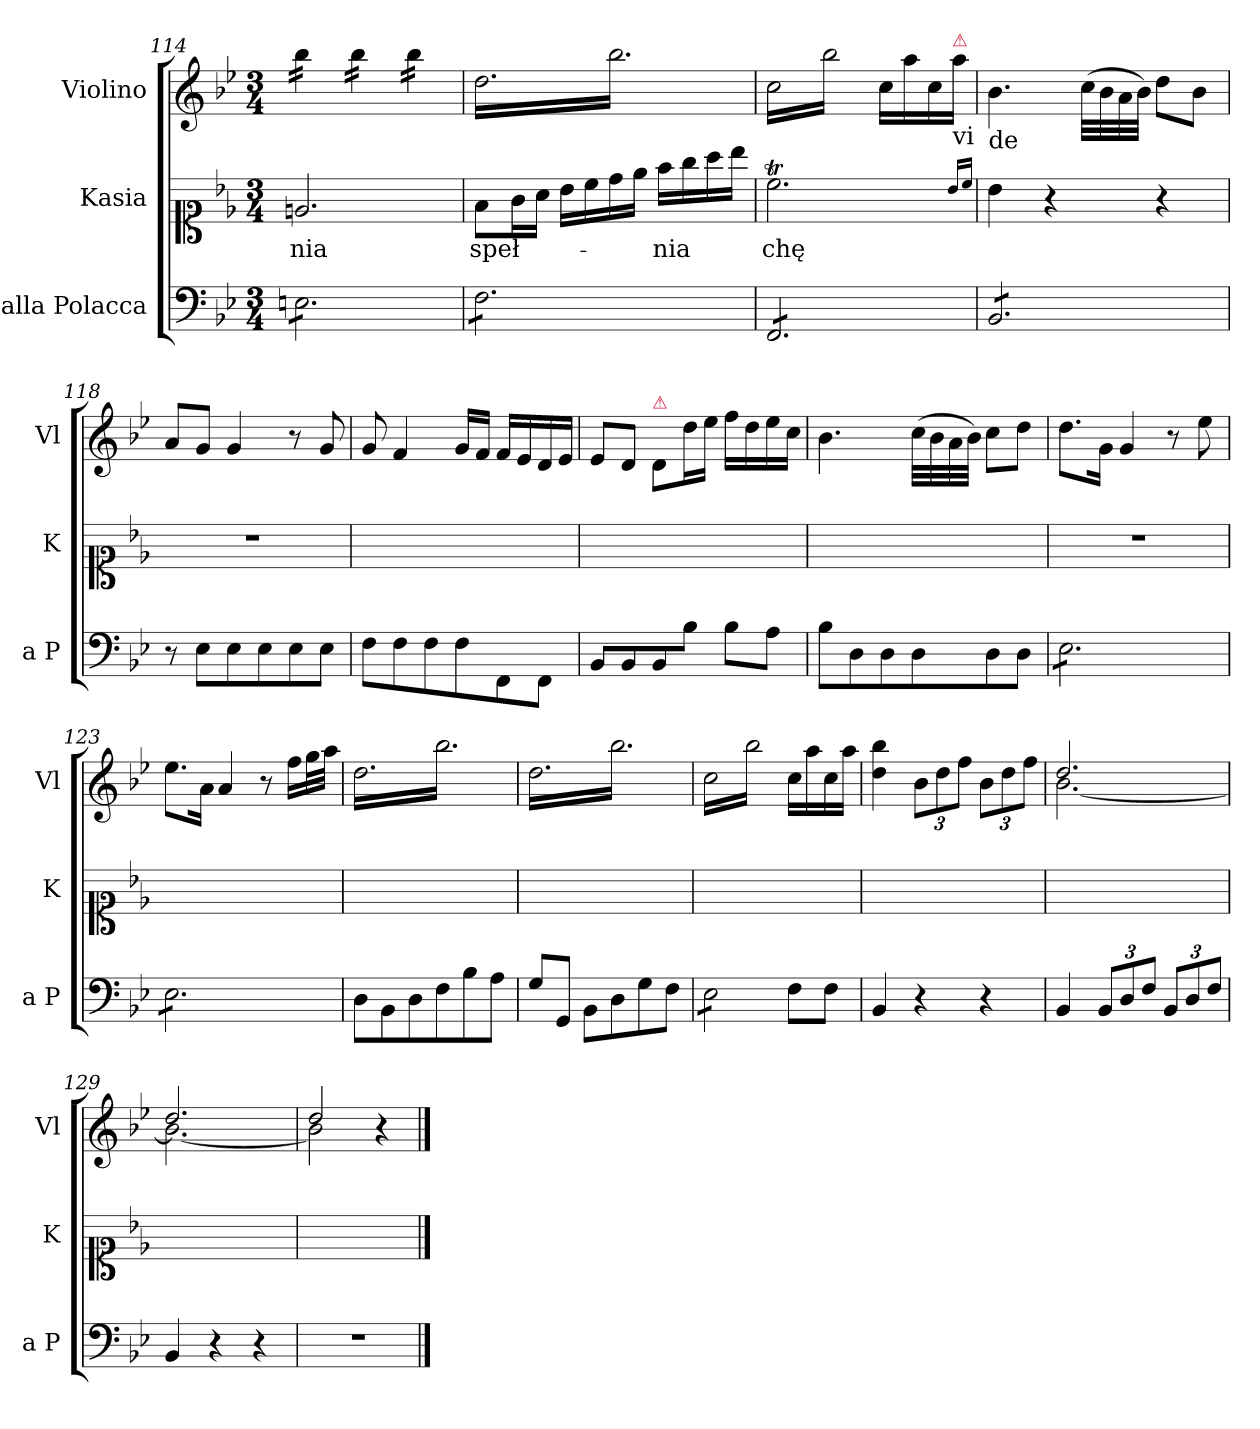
**kern	**kern	**text	**kern
*part3	*part2	*part2	*part1
*staff3	*staff2	*staff2	*staff1
*I"alla Polacca	*I"Kasia	*	*I"Violino
*I'a P	*I'K	*	*I'Vl
*clefF4	*clefC1	*	*clefG2
*k[b-e-]	*k[b-e-]	*	*k[b-e-]
*B-:	*B-:	*	*B-:
*M3/4	*M3/4	*	*M3/4
=114	=114	=114	=114
*tremolo	*	*	*
*	*	*	*tremolo
8En\L	2.en/	-nia	16bb-\LL
.	.	.	16bb-\
8En\	.	.	16bb-\
.	.	.	16bb-\JJ
8En\	.	.	16bb-\LL
.	.	.	16bb-\
8En\	.	.	16bb-\
.	.	.	16bb-\JJ
8En\	.	.	16bb-\LL
.	.	.	16bb-\
8En\J	.	.	16bb-\
.	.	.	16bb-\JJ
=115	=115	=115	=115
8F\L	8f\L	speł-	16dd\LL
.	.	.	16bb-\
8F\	16g\L	.	16dd\
.	16a\JJ	.	16bb-\
8F\	16b-\LL	.	16dd\
.	16cc\	.	16bb-\
8F\	16dd\	.	16dd\
.	16ee-\JJ	.	16bb-\
8F\	16ff\LL	-nia	16dd\
.	16gg\	.	16bb-\
8F\J	16aa\	.	16dd\
.	16bb-\JJ	.	16bb-\JJ
=116	=116	=116	=116
8FF/L	2.ccT\	chę	16cc\LL
.	.	.	16bb-\
8FF/	.	.	16cc\
.	.	.	16bb-\
8FF/	.	.	16cc\
.	.	.	16bb-\
8FF/	.	.	16cc\
.	.	.	16bb-\JJ
*	*	*	*Xtremolo
8FF/	.	.	16cc\LL
.	.	.	16aa\
8FF/J	.	.	16cc\
!	!	!	!LO:TX:a:color=crimson:t=⚠
!	!	!	!LO:TX:b:t=vi
.	.	.	16aa\JJ
.	16qqb-/LL	.	.
.	16qqcc/JJ	.	.
=117	=117	=117	=117
!	!	!	!LO:TX:b:t=de
8BB-/L	4b-\	.	4.b-\
8BB-/	.	.	.
8BB-/	4r	.	.
8BB-/	.	.	(32cc\LLL
.	.	.	32b-\
.	.	.	32a\
.	.	.	32b-\JJJ)
8BB-/	4r	.	8dd\L
8BB-/J	.	.	8b-\J
*Xtremolo	*	*	*
=118	=118	=118	=118
8r	2.r	.	8a/L
8E-\L	.	.	8g/J
8E-\	.	.	4g/
8E-\	.	.	.
8E-\	.	.	8r
8E-\J	.	.	8g/
=119	=119	=119	=119
8F\L	2.ryy	.	8g/
8F\	.	.	4f/
8F\	.	.	.
8F\	.	.	16g/LL
.	.	.	16f/JJ
8FF/	.	.	16f/LL
.	.	.	16e-/
8FF/J	.	.	16d/
.	.	.	16e-/JJ
=120	=120	=120	=120
8BB-/L	2.ryy	.	8e-/L
8BB-/	.	.	8d/J
!	!	!	!LO:TX:a:color=crimson:t=⚠
8BB-/	.	.	8d/L
8B-\J	.	.	16dd\L
.	.	.	16ee-\JJ
8B-\L	.	.	16ff\LL
.	.	.	16dd\
8A\J	.	.	16ee-\
.	.	.	16cc\JJ
=121	=121	=121	=121
8B-\L	2.ryy	.	4.b-\
8D\	.	.	.
8D\	.	.	.
8D\	.	.	(32cc\LLL
.	.	.	32b-\
.	.	.	32a\
.	.	.	32b-\JJJ)
8D\	.	.	8cc\L
8D\J	.	.	8dd\J
=122	=122	=122	=122
*tremolo	*	*	*
8E-\L	2.r	.	8.dd\L
8E-\	.	.	.
.	.	.	16g\Jk
8E-\	.	.	4g/
8E-\	.	.	.
8E-\	.	.	8r
8E-\J	.	.	8ee-\
=123	=123	=123	=123
8E-\L	2.ryy	.	8.ee-\L
8E-\	.	.	.
.	.	.	16a\Jk
8E-\	.	.	4a/
8E-\	.	.	.
8E-\	.	.	8r
8E-\J	.	.	16ff\LL
*Xtremolo	*	*	*
.	.	.	32gg\L
.	.	.	32aa\JJJ
=124	=124	=124	=124
*	*	*	*tremolo
8D\L	2.ryy	.	16dd\LL
.	.	.	16bb-\
8BB-\	.	.	16dd\
.	.	.	16bb-\
8D\	.	.	16dd\
.	.	.	16bb-\
8F\	.	.	16dd\
.	.	.	16bb-\
8B-\	.	.	16dd\
.	.	.	16bb-\
8A\J	.	.	16dd\
.	.	.	16bb-\JJ
=125	=125	=125	=125
8G\L	2.ryy	.	16dd\LL
.	.	.	16bb-\
8GG/J	.	.	16dd\
.	.	.	16bb-\
8BB-\L	.	.	16dd\
.	.	.	16bb-\
8D\	.	.	16dd\
.	.	.	16bb-\
8G\	.	.	16dd\
.	.	.	16bb-\
8F\J	.	.	16dd\
.	.	.	16bb-\JJ
=126	=126	=126	=126
*tremolo	*	*	*
8E-\L	2.ryy	.	16cc\LL
.	.	.	16bb-\
8E-\	.	.	16cc\
.	.	.	16bb-\
8E-\	.	.	16cc\
.	.	.	16bb-\
8E-\J	.	.	16cc\
*Xtremolo	*	*	*
.	.	.	16bb-\JJ
*	*	*	*Xtremolo
8F\L	.	.	16cc\LL
.	.	.	16aa\
8F\J	.	.	16cc\
.	.	.	16aa\JJ
=127	=127	=127	=127
4BB-/	2.ryy	.	4dd\ 4bb-\
4r	.	.	12b-\L
.	.	.	12dd\
.	.	.	12ff\J
4r	.	.	12b-\L
.	.	.	12dd\
.	.	.	12ff\J
=128	=128	=128	=128
*	*	*	*^
4BB-/	2.ryy	.	2.dd/	[2.b-\
12BB-/L	.	.	.	.
12D/	.	.	.	.
12F/J	.	.	.	.
12BB-/L	.	.	.	.
12D/	.	.	.	.
12F/J	.	.	.	.
=129	=129	=129	=129	=129
4BB-/	2.ryy	.	2.dd/	2.b-\_
4r	.	.	.	.
4r	.	.	.	.
=130	=130	=130	=130	=130
2.r	2.ryy	.	2dd/	2b-\]
.	.	.	4r	4ryy
*	*	*	*v	*v
==	==	==	==
*-	*-	*-	*-
